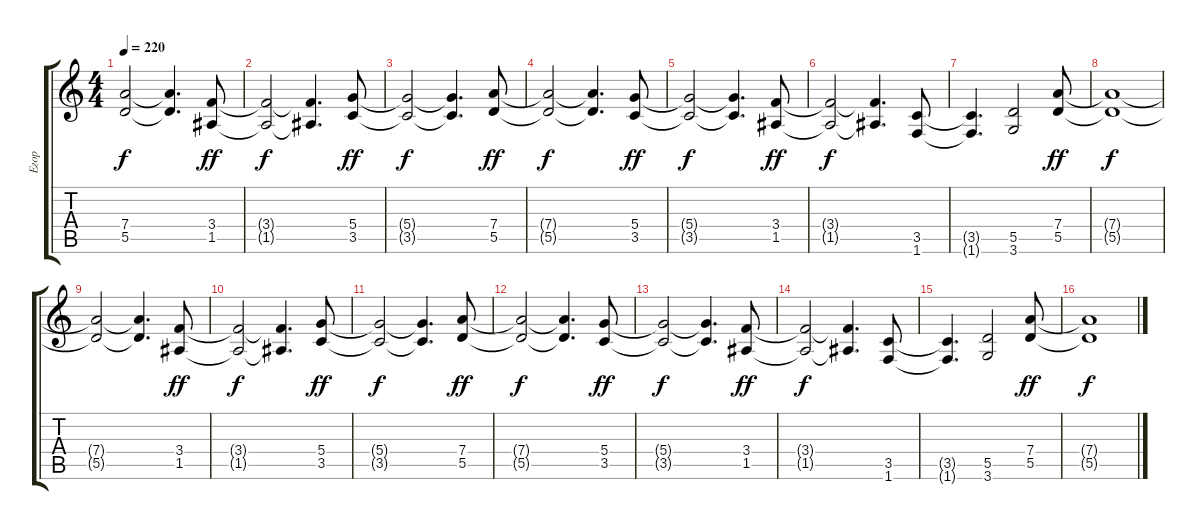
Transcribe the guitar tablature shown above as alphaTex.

\track ("Егор" "Егор") {instrument distortionguitar}
\staff {score tabs}
\tuning (E4 B3 G3 D3 A2 E2) {hide}
\ts (4 4)
\tempo 220
\clef g2
\ks c
(7.4{t} 5.5{t}).2{dy f} (7.4{t} 5.5{t}).4{d} (3.4 1.5).8{dy ff} |
(3.4{t} 1.5{t}).2{dy f} (3.4{t} 1.5{t}).4{d} (5.4 3.5).8{dy ff} |
(5.4{t} 3.5{t}).2{dy f} (5.4{t} 3.5{t}).4{d} (7.4 5.5).8{dy ff} |
(7.4{t} 5.5{t}).2{dy f} (7.4{t} 5.5{t}).4{d} (5.4 3.5).8{dy ff} |
(5.4{t} 3.5{t}).2{dy f} (5.4{t} 3.5{t}).4{d} (3.4 1.5).8{dy ff} |
(3.4{t} 1.5{t}).2{dy f} (3.4{t} 1.5{t}).4{d} (3.5 1.6).8 |
(3.5{t} 1.6{t}).4{d} (5.5 3.6).2 (7.4 5.5).8{dy ff} |
(7.4{t} 5.5{t}).1{dy f} |
(7.4{t} 5.5{t}).2 (7.4{t} 5.5{t}).4{d} (3.4 1.5).8{dy ff} |
(3.4{t} 1.5{t}).2{dy f} (3.4{t} 1.5{t}).4{d} (5.4 3.5).8{dy ff} |
(5.4{t} 3.5{t}).2{dy f} (5.4{t} 3.5{t}).4{d} (7.4 5.5).8{dy ff} |
(7.4{t} 5.5{t}).2{dy f} (7.4{t} 5.5{t}).4{d} (5.4 3.5).8{dy ff} |
(5.4{t} 3.5{t}).2{dy f} (5.4{t} 3.5{t}).4{d} (3.4 1.5).8{dy ff} |
(3.4{t} 1.5{t}).2{dy f} (3.4{t} 1.5{t}).4{d} (3.5 1.6).8 |
(3.5{t} 1.6{t}).4{d} (5.5 3.6).2 (7.4 5.5).8{dy ff} |
(7.4{t} 5.5{t}).1{dy f}
